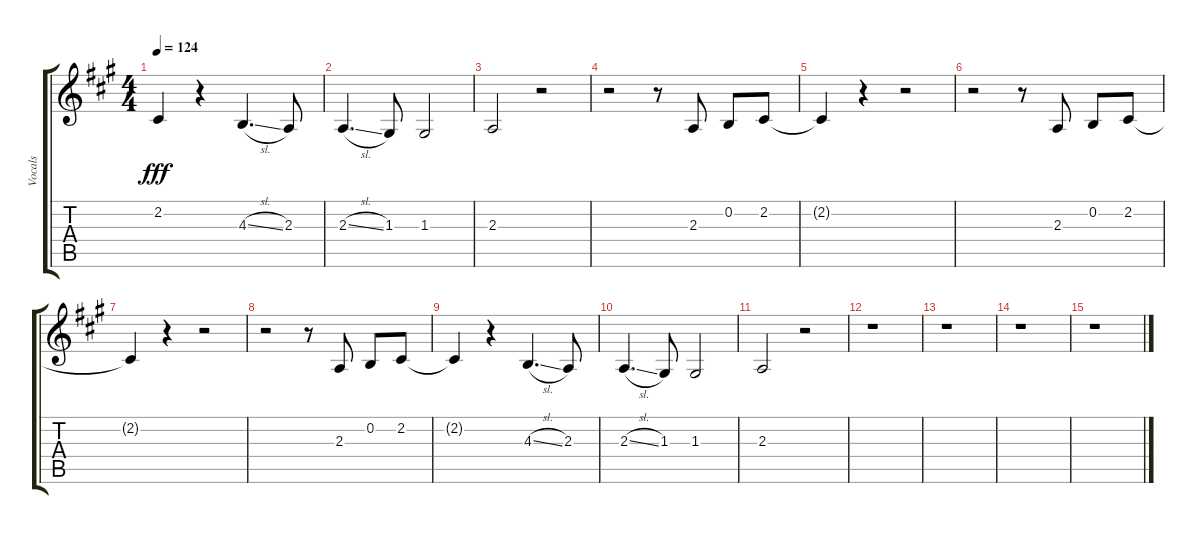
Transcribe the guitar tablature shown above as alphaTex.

\track ("Vocals" "Vocals") {instrument voiceoohs}
\staff {score tabs}
\tuning (E4 B3 G3 D3 A2 E2) {hide}
\ts (4 4)
\tempo 124
\clef g2
\ks a
2.2{t}.4{dy fff} r.4 4.3{sl}.4{d} 2.3.8 |
2.3{sl}.4{d} 1.3.8 1.3.2 |
2.3.2 r.2 |
r.2 r.8 2.3.8 0.2.8 2.2.8 |
2.2{t}.4 r.4 r.2 |
r.2 r.8 2.3.8 0.2.8 2.2.8 |
2.2{t}.4 r.4 r.2 |
r.2 r.8 2.3.8 0.2.8 2.2.8 |
2.2{t}.4 r.4 4.3{sl}.4{d} 2.3.8 |
2.3{sl}.4{d} 1.3.8 1.3.2 |
2.3.2 r.2 |
r.1 |
r.1 |
r.1 |
r.1
